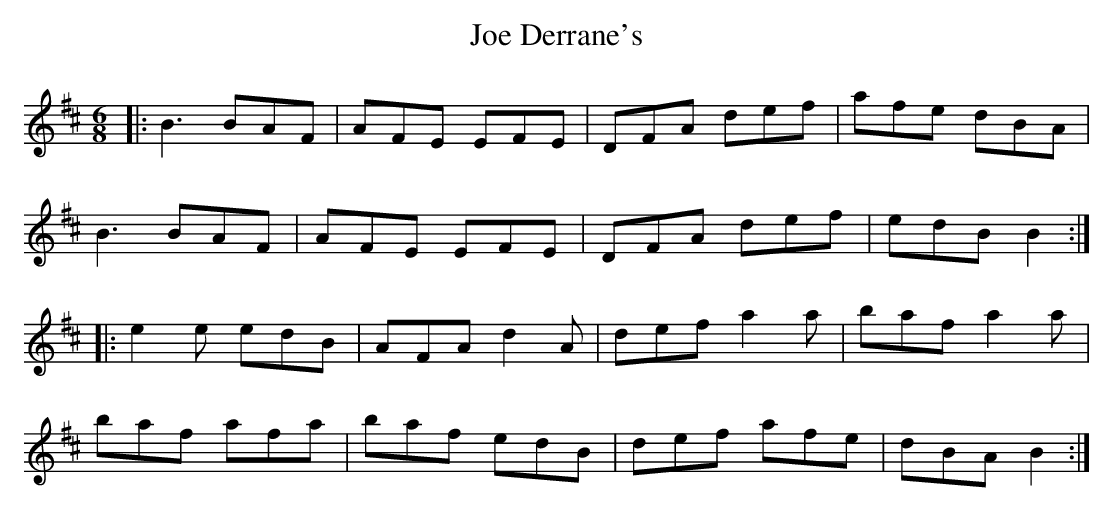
X:1
T: Joe Derrane's
M: 6/8
L: 1/8
K: Bmin
|:B3 BAF|AFE EFE|DFA def|afe dBA|
B3 BAF|AFE EFE|DFA def|edB B2:|
|:e2e edB|AFA d2A|def a2a|baf a2a|
baf afa|baf edB|def afe|dBA B2:|
